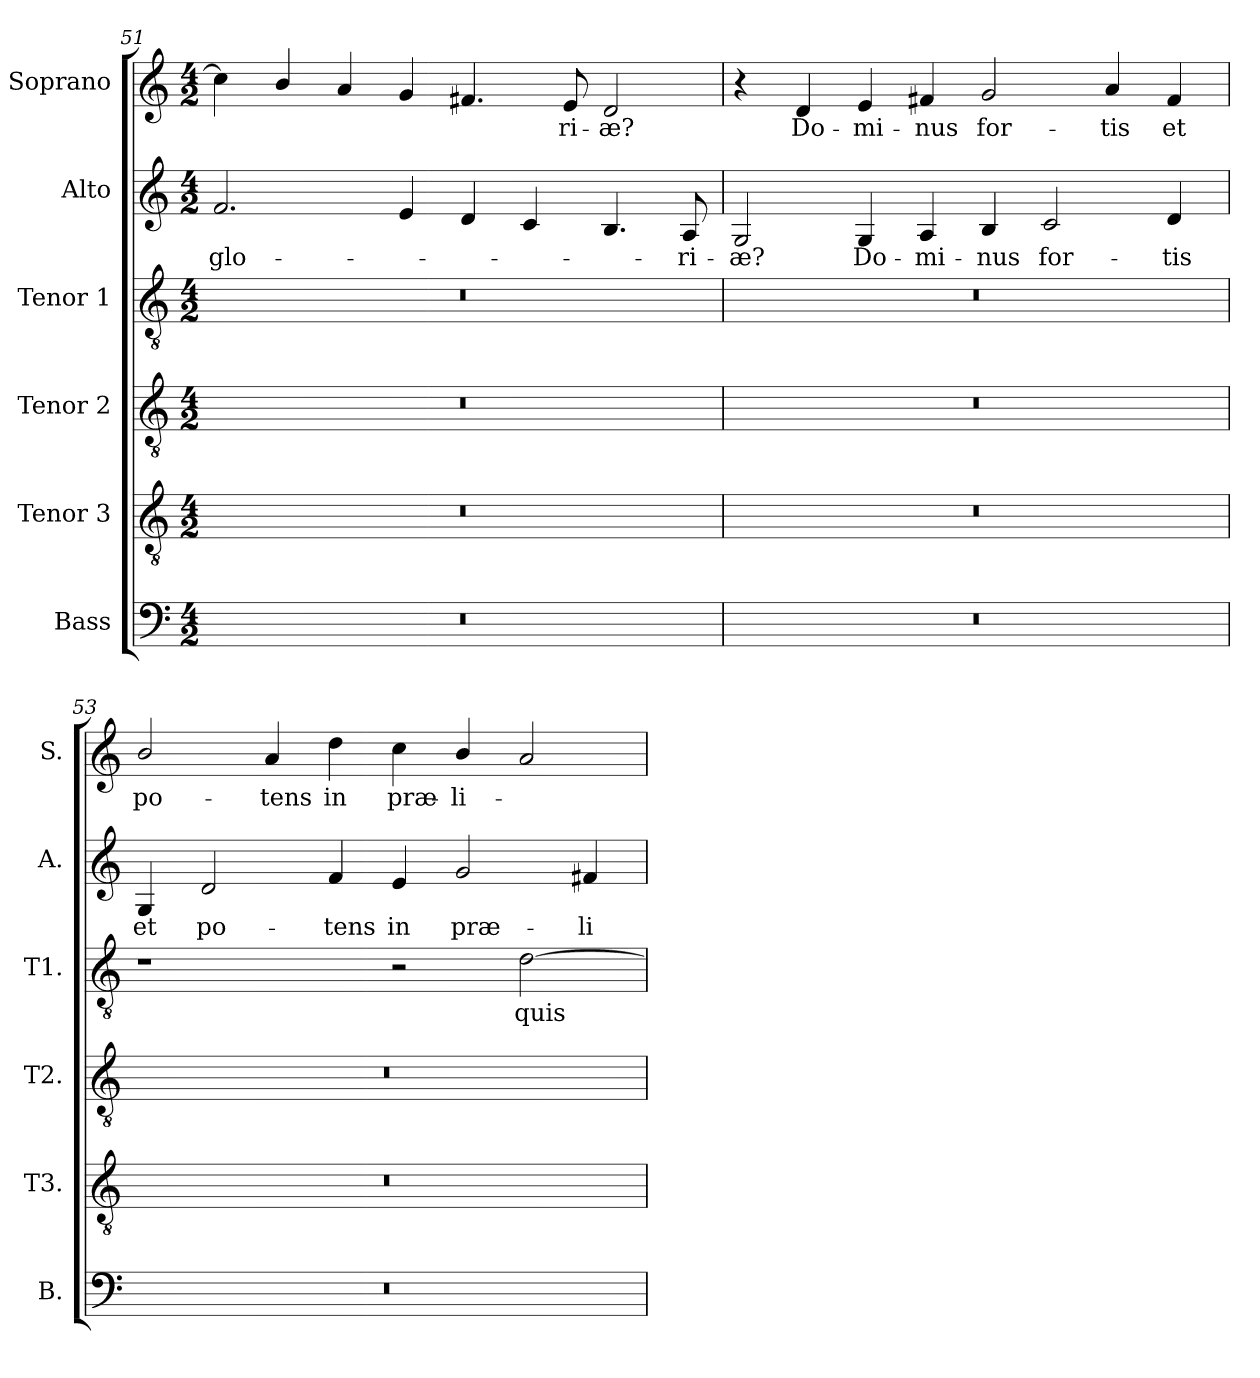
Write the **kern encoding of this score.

**kern	**kern	**kern	**kern	**text	**kern	**text	**kern	**text
*part6	*part5	*part4	*part3	*part3	*part2	*part2	*part1	*part1
*staff6	*staff5	*staff4	*staff3	*staff3	*staff2	*staff2	*staff1	*staff1
*I"Bass	*I"Tenor 3	*I"Tenor 2	*I"Tenor 1	*	*I"Alto	*	*I"Soprano	*
*I'B.	*I'T3.	*I'T2.	*I'T1.	*	*I'A.	*	*I'S.	*
*clefF4	*clefGv2	*clefGv2	*clefGv2	*	*clefG2	*	*clefG2	*
*	*ITrd7c12	*ITrd7c12	*ITrd7c12	*	*	*	*	*
*k[]	*k[]	*k[]	*k[]	*	*k[]	*	*k[]	*
*C:	*C:	*C:	*C:	*	*C:	*	*C:	*
*M4/2	*M4/2	*M4/2	*M4/2	*	*M4/2	*	*M4/2	*
=51	=51	=51	=51	=51	=51	=51	=51	=51
!LO:N:vis=1	!LO:N:vis=1	!LO:N:vis=1	!LO:N:vis=1	!	!	!	!	!
!	!	!	!	!	!	!LO:LY:b:color=#000000	!	!
0r	0r	0r	0r	.	2.fi/	glo-	4cci\]	.
.	.	.	.	.	.	.	4bi/	.
.	.	.	.	.	.	.	4ai/	.
.	.	.	.	.	4ei/	.	4gi/	.
.	.	.	.	.	4di/	.	4.f#Xi/	.
.	.	.	.	.	4ci/	.	.	.
!	!	!	!	!	!	!	!	!LO:LY:b:color=#000000
.	.	.	.	.	.	.	8ei/	-ri-
!	!	!	!	!	!	!	!	!LO:LY:b:color=#000000
.	.	.	.	.	4.Bi/	.	2di/	-æ?
!	!	!	!	!	!	!LO:LY:b:color=#000000	!	!
.	.	.	.	.	8Ai/	-ri-	.	.
=52	=52	=52	=52	=52	=52	=52	=52	=52
!LO:N:vis=1	!LO:N:vis=1	!LO:N:vis=1	!LO:N:vis=1	!	!	!	!	!
!	!	!	!	!	!	!LO:LY:b:color=#000000	!	!
0r	0r	0r	0r	.	2Gi/	-æ?	4r	.
!	!	!	!	!	!	!	!	!LO:LY:b:color=#000000
.	.	.	.	.	.	.	4di/	Do-
!	!	!	!	!	!	!LO:LY:b:color=#000000	!	!
!	!	!	!	!	!	!	!	!LO:LY:b:color=#000000
.	.	.	.	.	4Gi/	Do-	4ei/	-mi-
!	!	!	!	!	!	!LO:LY:b:color=#000000	!	!
!	!	!	!	!	!	!	!	!LO:LY:b:color=#000000
.	.	.	.	.	4Ai/	-mi-	4f#Xi/	-nus
!	!	!	!	!	!	!LO:LY:b:color=#000000	!	!
!	!	!	!	!	!	!	!	!LO:LY:b:color=#000000
.	.	.	.	.	4Bi/	-nus	2gi/	for-
!	!	!	!	!	!	!LO:LY:b:color=#000000	!	!
.	.	.	.	.	2ci/	for-	.	.
!	!	!	!	!	!	!	!	!LO:LY:b:color=#000000
.	.	.	.	.	.	.	4ai/	-tis
!	!	!	!	!	!	!LO:LY:b:color=#000000	!	!
!	!	!	!	!	!	!	!	!LO:LY:b:color=#000000
.	.	.	.	.	4di/	-tis	4f#i/	et
!!LO:LB:g=z
=53	=53	=53	=53	=53	=53	=53	=53	=53
!LO:N:vis=1	!LO:N:vis=1	!LO:N:vis=1	!	!	!	!	!	!
!	!	!	!	!	!	!LO:LY:b:color=#000000	!	!
!	!	!	!	!	!	!	!	!LO:LY:b:color=#000000
0r	0r	0r	1r	.	4Gi/	et	2bi/	po-
!	!	!	!	!	!	!LO:LY:b:color=#000000	!	!
.	.	.	.	.	2di/	po-	.	.
!	!	!	!	!	!	!	!	!LO:LY:b:color=#000000
.	.	.	.	.	.	.	4ai/	-tens
!	!	!	!	!	!	!LO:LY:b:color=#000000	!	!
!	!	!	!	!	!	!	!	!LO:LY:b:color=#000000
.	.	.	.	.	4fi/	-tens	4ddi\	in
!	!	!	!	!	!	!LO:LY:b:color=#000000	!	!
!	!	!	!	!	!	!	!	!LO:LY:b:color=#000000
.	.	.	2r	.	4ei/	in	4cci\	præ-
!	!	!	!	!	!	!LO:LY:b:color=#000000	!	!
!	!	!	!	!	!	!	!	!LO:LY:b:color=#000000
.	.	.	.	.	2gi/	præ-	4bi/	-li-
!	!	!	!	!LO:LY:b:color=#000000	!	!	!	!
.	.	.	[2Di\	quis	.	.	2ai/	.
!	!	!	!	!	!	!LO:LY:b:color=#000000	!	!
.	.	.	.	.	4f#Xi/	-li-	.	.
=	=	=	=	=	=	=	=	=
*-	*-	*-	*-	*-	*-	*-	*-	*-
